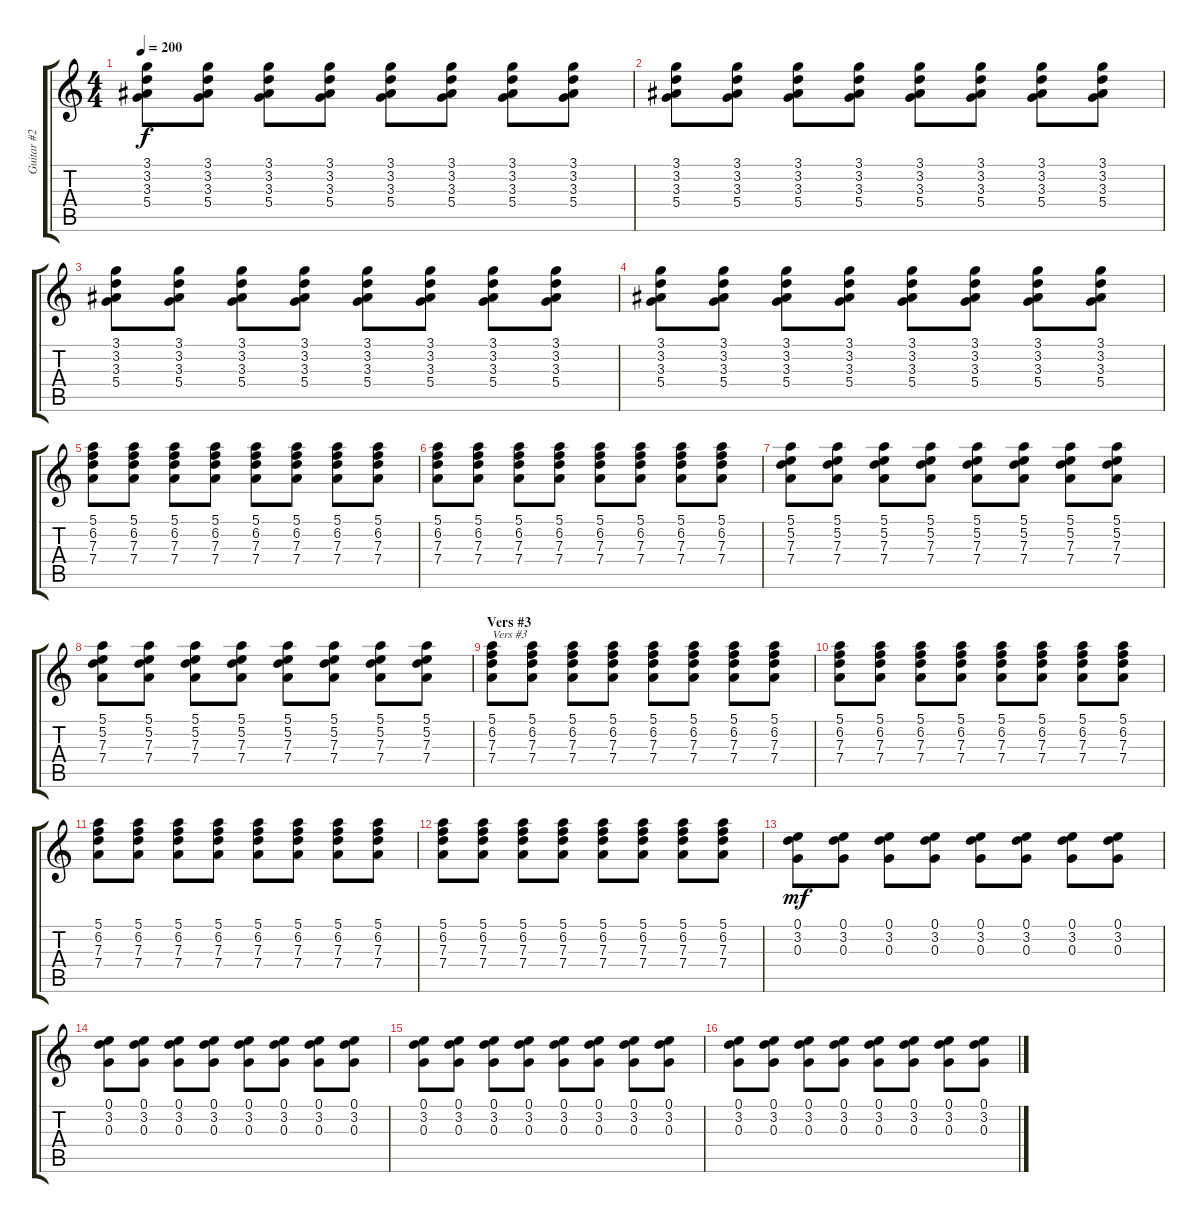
\track ("Guitar #2" "Guitar #2") {instrument acousticguitarnylon}
\staff {score tabs}
\tuning (E4 B3 G3 D3 A2 E2) {hide}
\ts (4 4)
\tempo 200
\clef g2
\ks c
(3.1 3.2 3.3 5.4).8{dy f} (3.1 3.2 3.3 5.4).8 (3.1 3.2 3.3 5.4).8 (3.1 3.2 3.3 5.4).8 (3.1 3.2 3.3 5.4).8 (3.1 3.2 3.3 5.4).8 (3.1 3.2 3.3 5.4).8 (3.1 3.2 3.3 5.4).8 |
(3.1 3.2 3.3 5.4).8 (3.1 3.2 3.3 5.4).8 (3.1 3.2 3.3 5.4).8 (3.1 3.2 3.3 5.4).8 (3.1 3.2 3.3 5.4).8 (3.1 3.2 3.3 5.4).8 (3.1 3.2 3.3 5.4).8 (3.1 3.2 3.3 5.4).8 |
(3.1 3.2 3.3 5.4).8 (3.1 3.2 3.3 5.4).8 (3.1 3.2 3.3 5.4).8 (3.1 3.2 3.3 5.4).8 (3.1 3.2 3.3 5.4).8 (3.1 3.2 3.3 5.4).8 (3.1 3.2 3.3 5.4).8 (3.1 3.2 3.3 5.4).8 |
(3.1 3.2 3.3 5.4).8 (3.1 3.2 3.3 5.4).8 (3.1 3.2 3.3 5.4).8 (3.1 3.2 3.3 5.4).8 (3.1 3.2 3.3 5.4).8 (3.1 3.2 3.3 5.4).8 (3.1 3.2 3.3 5.4).8 (3.1 3.2 3.3 5.4).8 |
(5.1 6.2 7.3 7.4).8 (5.1 6.2 7.3 7.4).8 (5.1 6.2 7.3 7.4).8 (5.1 6.2 7.3 7.4).8 (5.1 6.2 7.3 7.4).8 (5.1 6.2 7.3 7.4).8 (5.1 6.2 7.3 7.4).8 (5.1 6.2 7.3 7.4).8 |
(5.1 6.2 7.3 7.4).8 (5.1 6.2 7.3 7.4).8 (5.1 6.2 7.3 7.4).8 (5.1 6.2 7.3 7.4).8 (5.1 6.2 7.3 7.4).8 (5.1 6.2 7.3 7.4).8 (5.1 6.2 7.3 7.4).8 (5.1 6.2 7.3 7.4).8 |
(5.1 5.2 7.3 7.4).8 (5.1 5.2 7.3 7.4).8 (5.1 5.2 7.3 7.4).8 (5.1 5.2 7.3 7.4).8 (5.1 5.2 7.3 7.4).8 (5.1 5.2 7.3 7.4).8 (5.1 5.2 7.3 7.4).8 (5.1 5.2 7.3 7.4).8 |
(5.1 5.2 7.3 7.4).8 (5.1 5.2 7.3 7.4).8 (5.1 5.2 7.3 7.4).8 (5.1 5.2 7.3 7.4).8 (5.1 5.2 7.3 7.4).8 (5.1 5.2 7.3 7.4).8 (5.1 5.2 7.3 7.4).8 (5.1 5.2 7.3 7.4).8 |
\section ("" "Vers #3")
(5.1 6.2 7.3 7.4).8{txt "Vers #3" volume 9} (5.1 6.2 7.3 7.4).8 (5.1 6.2 7.3 7.4).8 (5.1 6.2 7.3 7.4).8 (5.1 6.2 7.3 7.4).8 (5.1 6.2 7.3 7.4).8 (5.1 6.2 7.3 7.4).8 (5.1 6.2 7.3 7.4).8 |
(5.1 6.2 7.3 7.4).8 (5.1 6.2 7.3 7.4).8 (5.1 6.2 7.3 7.4).8 (5.1 6.2 7.3 7.4).8 (5.1 6.2 7.3 7.4).8 (5.1 6.2 7.3 7.4).8 (5.1 6.2 7.3 7.4).8 (5.1 6.2 7.3 7.4).8 |
(5.1 6.2 7.3 7.4).8 (5.1 6.2 7.3 7.4).8 (5.1 6.2 7.3 7.4).8 (5.1 6.2 7.3 7.4).8 (5.1 6.2 7.3 7.4).8 (5.1 6.2 7.3 7.4).8 (5.1 6.2 7.3 7.4).8 (5.1 6.2 7.3 7.4).8 |
(5.1 6.2 7.3 7.4).8 (5.1 6.2 7.3 7.4).8 (5.1 6.2 7.3 7.4).8 (5.1 6.2 7.3 7.4).8 (5.1 6.2 7.3 7.4).8 (5.1 6.2 7.3 7.4).8 (5.1 6.2 7.3 7.4).8 (5.1 6.2 7.3 7.4).8 |
(0.1 3.2 0.3).8{dy mf} (0.1 3.2 0.3).8 (0.1 3.2 0.3).8 (0.1 3.2 0.3).8 (0.1 3.2 0.3).8 (0.1 3.2 0.3).8 (0.1 3.2 0.3).8 (0.1 3.2 0.3).8 |
(0.1 3.2 0.3).8 (0.1 3.2 0.3).8 (0.1 3.2 0.3).8 (0.1 3.2 0.3).8 (0.1 3.2 0.3).8 (0.1 3.2 0.3).8 (0.1 3.2 0.3).8 (0.1 3.2 0.3).8 |
(0.1 3.2 0.3).8 (0.1 3.2 0.3).8 (0.1 3.2 0.3).8 (0.1 3.2 0.3).8 (0.1 3.2 0.3).8 (0.1 3.2 0.3).8 (0.1 3.2 0.3).8 (0.1 3.2 0.3).8 |
(0.1 3.2 0.3).8 (0.1 3.2 0.3).8 (0.1 3.2 0.3).8 (0.1 3.2 0.3).8 (0.1 3.2 0.3).8 (0.1 3.2 0.3).8 (0.1 3.2 0.3).8 (0.1 3.2 0.3).8
